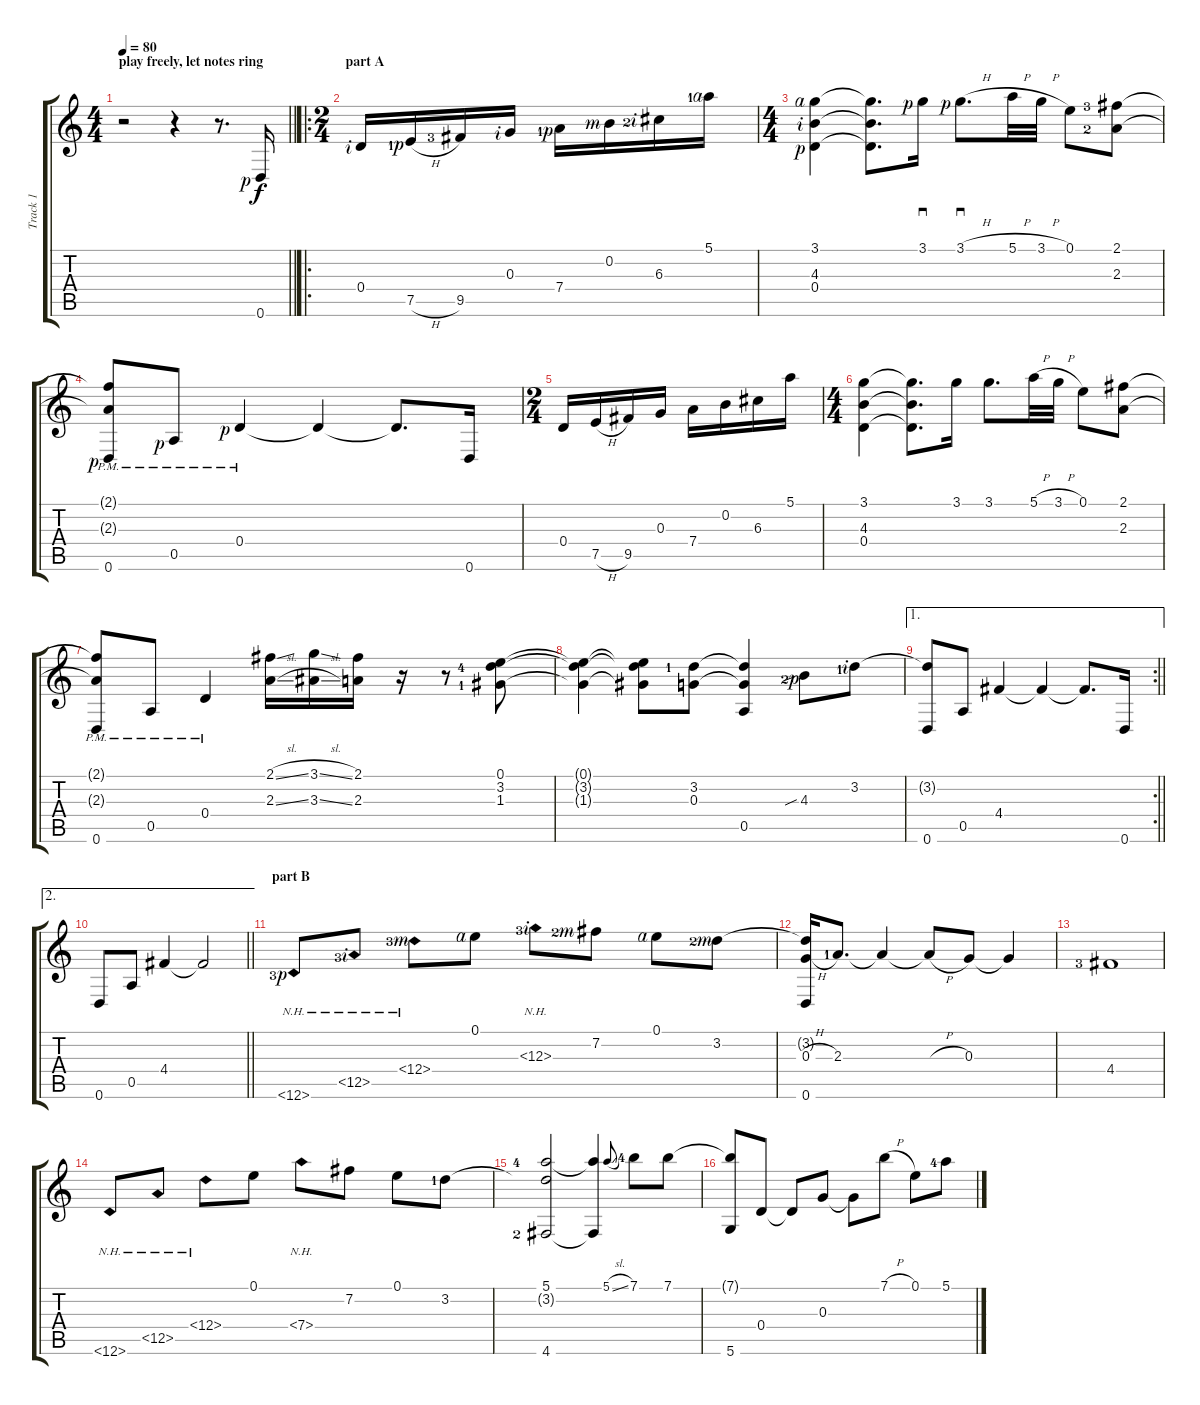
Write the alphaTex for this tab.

\track ("Track 1" "Track 1") {instrument acousticguitarsteel}
\staff {score tabs}
\tuning (E4 B3 G3 D3 A2 D2) {hide}
\ts (4 4)
\section ("" "play freely, let notes ring")
\tempo 80
\clef g2
\barLineRight lightlight
\ks c
r.2{dy f instrument acousticguitarsteel} r.4 r.8{d} 0.6{rf 1}.16 |
\ro
\ts (2 4)
\section ("" "part A")
0.4{rf 2}.16 7.5{h lf 2 rf 1}.16 9.5{lf 4}.16 0.3{rf 2}.16 7.4{lf 2 rf 1}.16 0.2{rf 3}.16 6.3{lf 3 rf 2}.16 5.1{lf 2 rf 4}.16 |
\ts (4 4)
(3.1{rf 4} 4.3{rf 2} 0.4{rf 1}).4 (3.1{t} 4.3{t} 0.4{t}).8{d} 3.1{rf 1}.16{sd} 3.1{h rf 1}.8{d sd} 5.1{h}.32 3.1{h}.32 0.1.8 (2.1{lf 4} 2.3{lf 3}).8 |
(2.1{t} 2.3{t} 0.6{pm rf 1}).8 0.5{pm rf 1}.8 0.4{pm rf 1}.4 0.4{t}.4 0.4{t}.8{d} 0.6.16 |
\ts (2 4)
0.4.16 7.5{h}.16 9.5.16 0.3.16 7.4.16 0.2.16 6.3.16 5.1.16 |
\ts (4 4)
(3.1 4.3 0.4).4 (3.1{t} 4.3{t} 0.4{t}).8{d} 3.1.16 3.1.8{d} 5.1{h}.32 3.1{h}.32 0.1.8 (2.1 2.3).8 |
(2.1{t} 2.3{t} 0.6{pm}).8 0.5{pm}.8 0.4{pm}.4 (2.1{sl} 2.3{sl}).16 (3.1{sl} 3.3{sl}).16 (2.1 2.3).16 r.16 r.8 (0.1 3.2{lf 5} 1.3{lf 2}).8 |
(0.1{t} 3.2{t} 1.3{t}).4 (0.1{t} 3.2{t} 1.3{t}).8 (3.2{lf 2} 0.3).8 (3.2{t} 0.3{t} 0.5).4 4.3{sib lf 3 rf 1}.8 3.2{lf 2 rf 2}.8 |
\ae 1
\rc 2
\barLineRight lightlight
(3.2{t} 0.6).8 0.5.8 4.4.4 4.4{t}.4 4.4{t}.8{d} 0.6.16 |
\ae 2
\section ("" "")
\barLineRight lightlight
0.6.8 0.5.8 4.4.4 4.4{t}.2 |
\section ("" "part B")
12.6{nh lf 4 rf 1}.8 12.5{nh lf 4 rf 2}.8 12.4{nh lf 4 rf 3}.8 0.1{rf 4}.8 12.3{nh lf 4 rf 2}.8 7.2{lf 3 rf 3}.8 0.1{rf 4}.8 3.2{lf 3 rf 3}.8 |
(3.2{t} 0.3{h} 0.6).16 2.3{lf 2}.8{d} 2.3{t}.4 2.3{h t}.8 0.3.8 0.3{t}.4 |
4.4{lf 4}.1 |
12.6{nh}.8 12.5{nh}.8 12.4{nh}.8 0.1.8 7.4{nh}.8 7.2.8 0.1.8 3.2{lf 2}.8 |
(5.1{lf 5} 3.2{t} 4.6{lf 3}).2 (5.1{t} 4.6{t}).4 5.1{sl}.8{gr onbeat} 7.1{lf 5}.8 7.1.8 |
(7.1{t} 5.6).8 0.4.8 0.4{t}.8 0.3.8 0.3{t}.8 7.1{h}.8 0.1.8 5.1{lf 5}.8
